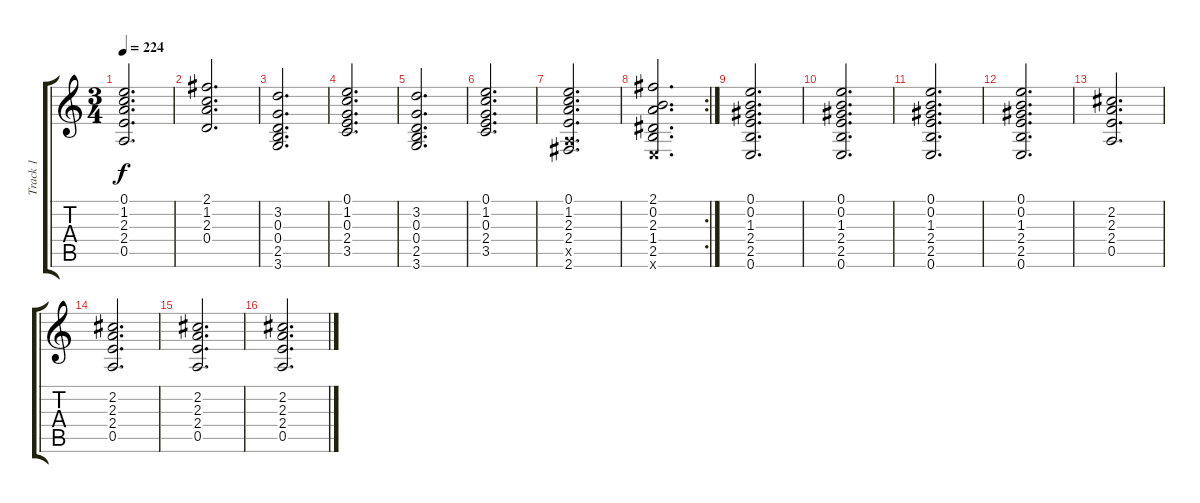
\track ("Track 1" "Track 1") {instrument electricguitarjazz}
\staff {score tabs}
\tuning (E4 B3 G3 D3 A2 E2) {hide}
\ts (3 4)
\tempo 224
\clef g2
\ks c
(0.1 1.2 2.3 2.4 0.5).2{d dy f} |
(2.1 1.2 2.3 0.4).2{d} |
(3.2 0.3 0.4 2.5 3.6).2{d} |
(0.1 1.2 0.3 2.4 3.5).2{d} |
(3.2 0.3 0.4 2.5 3.6).2{d} |
(0.1 1.2 0.3 2.4 3.5).2{d} |
(0.1 1.2 2.3 2.4 0.5{x} 2.6).2{d} |
\rc 2
(2.1 0.2 2.3 1.4 2.5 0.6{x}).2{d} |
(0.1 0.2 1.3 2.4 2.5 0.6).2{d} |
(0.1 0.2 1.3 2.4 2.5 0.6).2{d} |
(0.1 0.2 1.3 2.4 2.5 0.6).2{d} |
(0.1 0.2 1.3 2.4 2.5 0.6).2{d} |
(2.2 2.3 2.4 0.5).2{d} |
(2.2 2.3 2.4 0.5).2{d} |
(2.2 2.3 2.4 0.5).2{d} |
(2.2 2.3 2.4 0.5).2{d}
